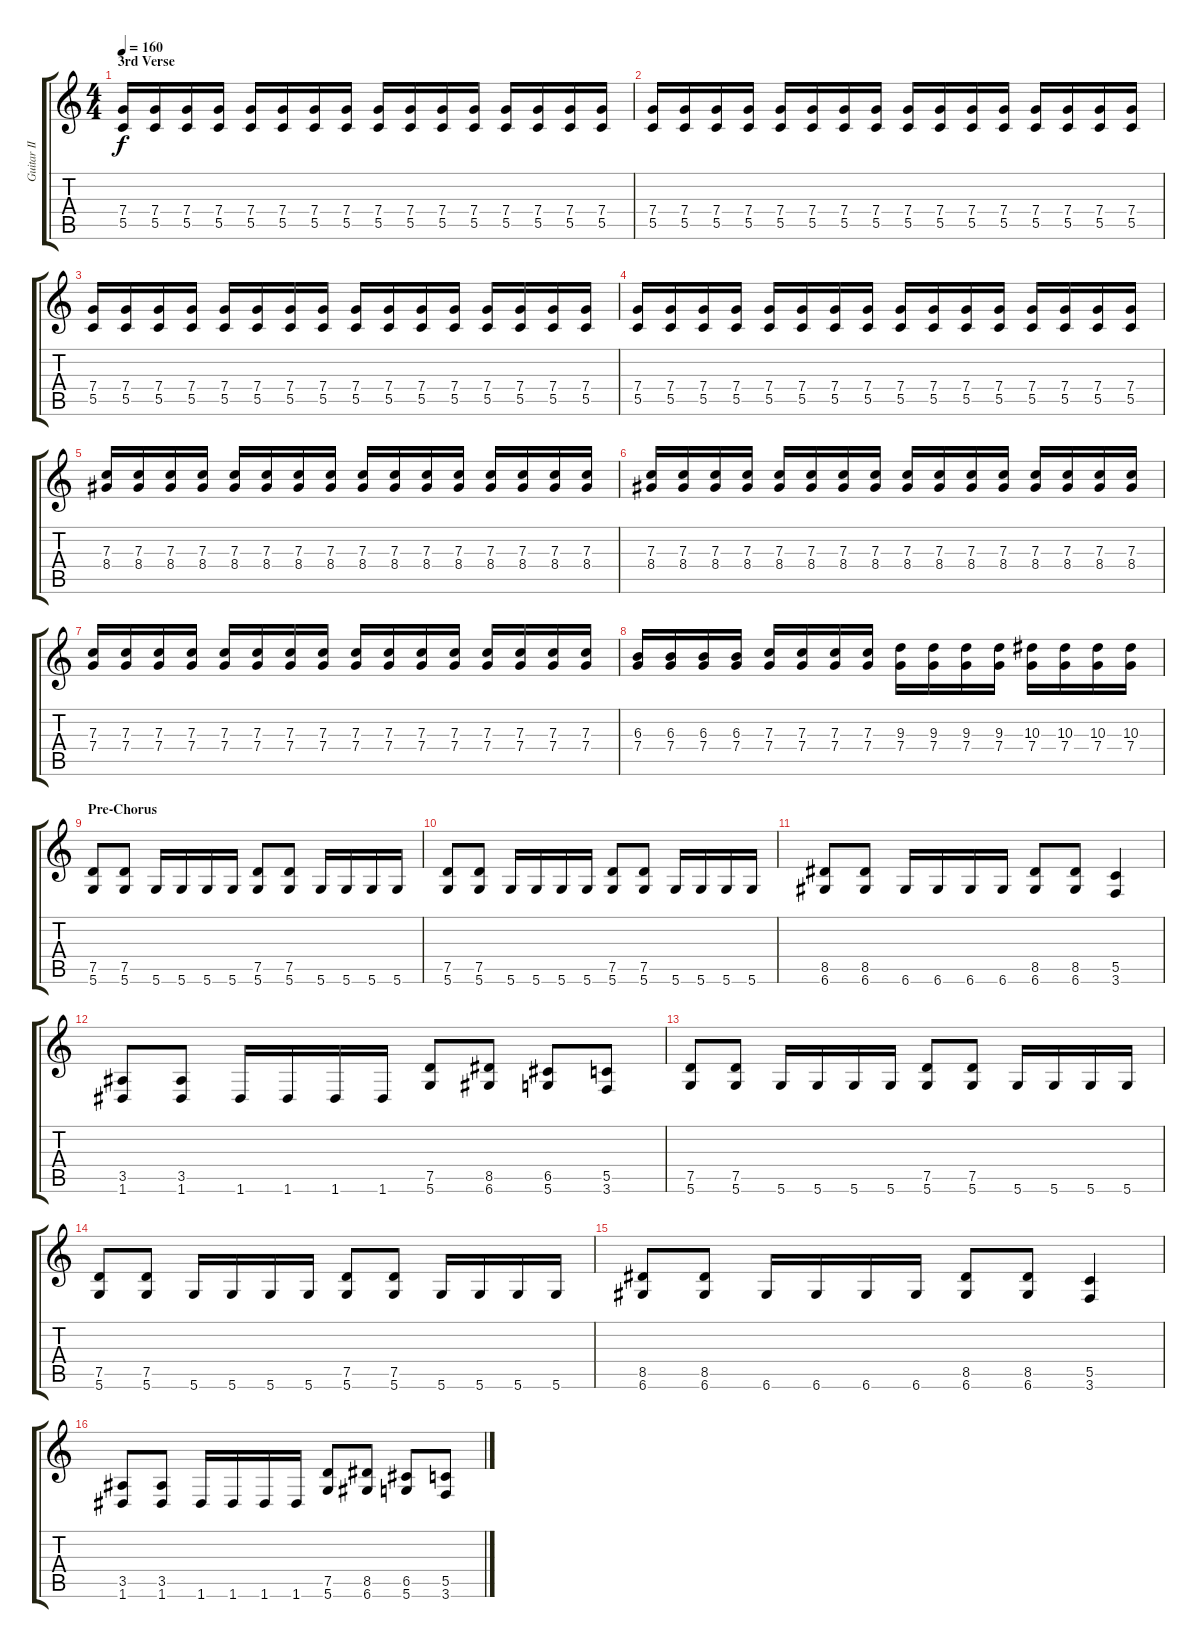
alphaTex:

\track ("Guitar II" "Guitar II") {instrument distortionguitar}
\staff {score tabs}
\tuning (D4 A3 F3 C3 G2 D2) {hide}
\ts (4 4)
\section ("" "3rd Verse")
\tempo 160
\clef g2
\ks c
(7.4 5.5).16{dy f} (7.4 5.5).16 (7.4 5.5).16 (7.4 5.5).16 (7.4 5.5).16 (7.4 5.5).16 (7.4 5.5).16 (7.4 5.5).16 (7.4 5.5).16 (7.4 5.5).16 (7.4 5.5).16 (7.4 5.5).16 (7.4 5.5).16 (7.4 5.5).16 (7.4 5.5).16 (7.4 5.5).16 |
(7.4 5.5).16 (7.4 5.5).16 (7.4 5.5).16 (7.4 5.5).16 (7.4 5.5).16 (7.4 5.5).16 (7.4 5.5).16 (7.4 5.5).16 (7.4 5.5).16 (7.4 5.5).16 (7.4 5.5).16 (7.4 5.5).16 (7.4 5.5).16 (7.4 5.5).16 (7.4 5.5).16 (7.4 5.5).16 |
(7.4 5.5).16 (7.4 5.5).16 (7.4 5.5).16 (7.4 5.5).16 (7.4 5.5).16 (7.4 5.5).16 (7.4 5.5).16 (7.4 5.5).16 (7.4 5.5).16 (7.4 5.5).16 (7.4 5.5).16 (7.4 5.5).16 (7.4 5.5).16 (7.4 5.5).16 (7.4 5.5).16 (7.4 5.5).16 |
(7.4 5.5).16 (7.4 5.5).16 (7.4 5.5).16 (7.4 5.5).16 (7.4 5.5).16 (7.4 5.5).16 (7.4 5.5).16 (7.4 5.5).16 (7.4 5.5).16 (7.4 5.5).16 (7.4 5.5).16 (7.4 5.5).16 (7.4 5.5).16 (7.4 5.5).16 (7.4 5.5).16 (7.4 5.5).16 |
(7.3 8.4).16 (7.3 8.4).16 (7.3 8.4).16 (7.3 8.4).16 (7.3 8.4).16 (7.3 8.4).16 (7.3 8.4).16 (7.3 8.4).16 (7.3 8.4).16 (7.3 8.4).16 (7.3 8.4).16 (7.3 8.4).16 (7.3 8.4).16 (7.3 8.4).16 (7.3 8.4).16 (7.3 8.4).16 |
(7.3 8.4).16 (7.3 8.4).16 (7.3 8.4).16 (7.3 8.4).16 (7.3 8.4).16 (7.3 8.4).16 (7.3 8.4).16 (7.3 8.4).16 (7.3 8.4).16 (7.3 8.4).16 (7.3 8.4).16 (7.3 8.4).16 (7.3 8.4).16 (7.3 8.4).16 (7.3 8.4).16 (7.3 8.4).16 |
(7.3 7.4).16 (7.3 7.4).16 (7.3 7.4).16 (7.3 7.4).16 (7.3 7.4).16 (7.3 7.4).16 (7.3 7.4).16 (7.3 7.4).16 (7.3 7.4).16 (7.3 7.4).16 (7.3 7.4).16 (7.3 7.4).16 (7.3 7.4).16 (7.3 7.4).16 (7.3 7.4).16 (7.3 7.4).16 |
(6.3 7.4).16 (6.3 7.4).16 (6.3 7.4).16 (6.3 7.4).16 (7.3 7.4).16 (7.3 7.4).16 (7.3 7.4).16 (7.3 7.4).16 (9.3 7.4).16 (9.3 7.4).16 (9.3 7.4).16 (9.3 7.4).16 (10.3 7.4).16 (10.3 7.4).16 (10.3 7.4).16 (10.3 7.4).16 |
\section ("" "Pre-Chorus")
(7.5 5.6).8 (7.5 5.6).8 5.6.16 5.6.16 5.6.16 5.6.16 (7.5 5.6).8 (7.5 5.6).8 5.6.16 5.6.16 5.6.16 5.6.16 |
(7.5 5.6).8 (7.5 5.6).8 5.6.16 5.6.16 5.6.16 5.6.16 (7.5 5.6).8 (7.5 5.6).8 5.6.16 5.6.16 5.6.16 5.6.16 |
(8.5 6.6).8 (8.5 6.6).8 6.6.16 6.6.16 6.6.16 6.6.16 (8.5 6.6).8 (8.5 6.6).8 (5.5 3.6).4 |
(3.5 1.6).8 (3.5 1.6).8 1.6.16 1.6.16 1.6.16 1.6.16 (7.5 5.6).8 (8.5 6.6).8 (6.5 5.6).8 (5.5 3.6).8 |
(7.5 5.6).8 (7.5 5.6).8 5.6.16 5.6.16 5.6.16 5.6.16 (7.5 5.6).8 (7.5 5.6).8 5.6.16 5.6.16 5.6.16 5.6.16 |
(7.5 5.6).8 (7.5 5.6).8 5.6.16 5.6.16 5.6.16 5.6.16 (7.5 5.6).8 (7.5 5.6).8 5.6.16 5.6.16 5.6.16 5.6.16 |
(8.5 6.6).8 (8.5 6.6).8 6.6.16 6.6.16 6.6.16 6.6.16 (8.5 6.6).8 (8.5 6.6).8 (5.5 3.6).4 |
(3.5 1.6).8 (3.5 1.6).8 1.6.16 1.6.16 1.6.16 1.6.16 (7.5 5.6).8 (8.5 6.6).8 (6.5 5.6).8 (5.5 3.6).8
